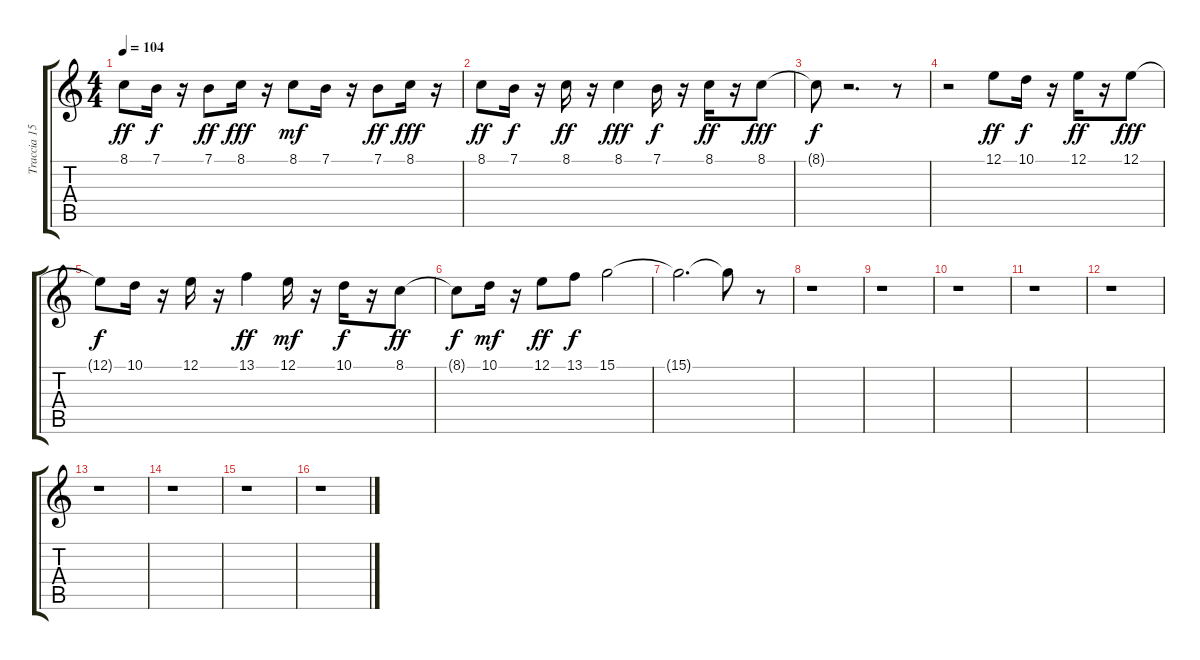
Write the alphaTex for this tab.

\track ("Traccia 15" "Traccia 15") {instrument drawbarorgan}
\staff {score tabs}
\tuning (E4 B3 G3 D3 A2 E2) {hide}
\ts (4 4)
\tempo 104
\clef g2
\ks c
8.1.8{dy ff} 7.1.16{dy f} r.16 7.1.8{dy ff} 8.1.16{dy fff} r.16 8.1.8{dy mf} 7.1.16 r.16 7.1.8{dy ff} 8.1.16{dy fff} r.16 |
8.1.8{dy ff} 7.1.16{dy f} r.16 8.1.16{dy ff} r.16 8.1.4{dy fff} 7.1.16{dy f} r.16 8.1.16{dy ff} r.16 8.1.8{dy fff} |
8.1{t}.8{dy f} r.2{d} r.8 |
r.2 12.1.8{dy ff} 10.1.16{dy f} r.16 12.1.16{dy ff} r.16 12.1.8{dy fff} |
12.1{t}.8{dy f} 10.1.16 r.16 12.1.16 r.16 13.1.4{dy ff} 12.1.16{dy mf} r.16 10.1.16{dy f} r.16 8.1.8{dy ff} |
8.1{t}.8{dy f} 10.1.16{dy mf} r.16 12.1.8{dy ff} 13.1.8{dy f} 15.1.2 |
15.1{t}.2{d} 15.1{t}.8 r.8 |
r.1 |
r.1 |
r.1 |
r.1 |
r.1 |
r.1 |
r.1 |
r.1 |
r.1
